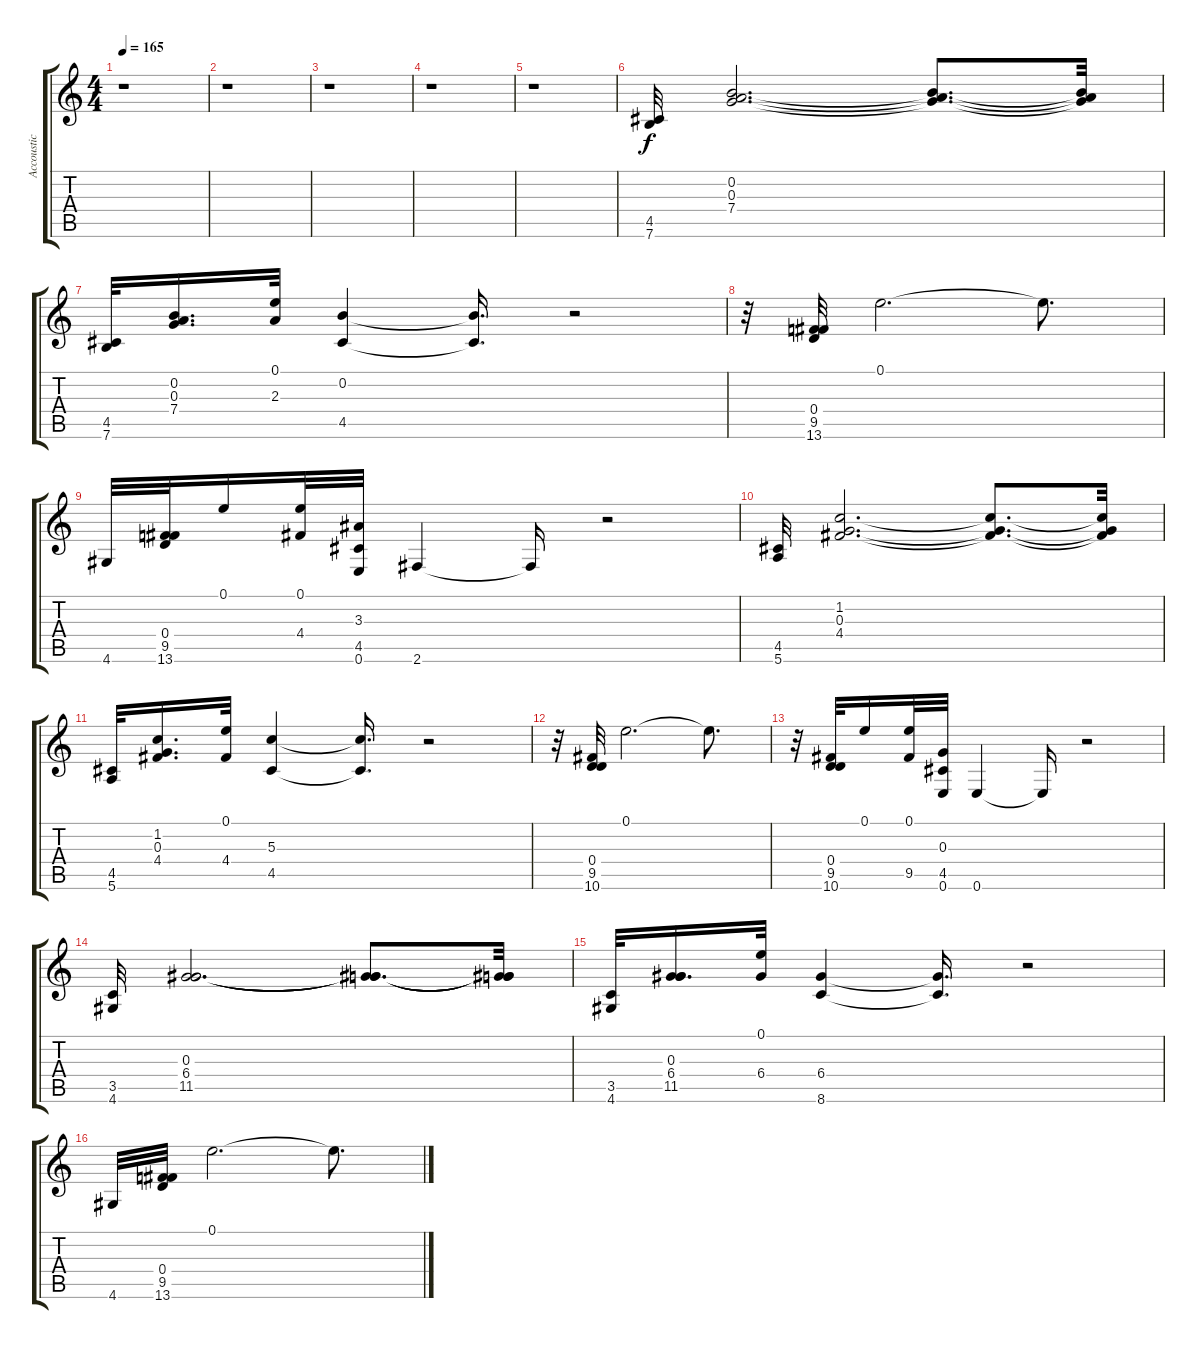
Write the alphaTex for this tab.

\track ("Accoustic Guitar" "Accoustic ") {instrument acousticguitarsteel}
\staff {score tabs}
\tuning (E4 B3 G3 D3 A2 E2) {hide}
\ts (4 4)
\tempo 165
\clef g2
\ks c
r.1{dy f} |
r.1 |
r.1 |
r.1 |
r.1 |
(4.5 7.6).32 (0.2 0.3 7.4).2{d} (0.2{t} 0.3{t} 7.4{t}).8{d} (0.2{t} 0.3{t} 7.4{t}).32 |
(4.5 7.6).32 (0.2 0.3 7.4).16{d} (0.1 2.3).32 (0.2 4.5).4 (0.2{t} 4.5{t}).16{d} r.2 |
r.32 (0.4 9.5 13.6).32 0.1.2{d} 0.1{t}.8{d} |
4.6.32 (0.4 9.5 13.6).32 0.1.16 (0.1 4.4).32 (3.3 4.5 0.6).32 2.6.4 2.6{t}.16 r.2 |
(4.5 5.6).32 (1.2 0.3 4.4).2{d} (1.2{t} 0.3{t} 4.4{t}).8{d} (1.2{t} 0.3{t} 4.4{t}).32 |
(4.5 5.6).32 (1.2 0.3 4.4).16{d} (0.1 4.4).32 (5.3 4.5).4 (5.3{t} 4.5{t}).16{d} r.2 |
r.32 (0.4 9.5 10.6).32 0.1.2{d} 0.1{t}.8{d} |
r.32 (0.4 9.5 10.6).32 0.1.16 (0.1 9.5).32 (0.3 4.5 0.6).32 0.6.4 0.6{t}.16 r.2 |
(3.5 4.6).32 (0.3 6.4 11.5).2{d} (0.3{t} 6.4{t} 11.5{t}).8{d} (0.3{t} 6.4{t} 11.5{t}).32 |
(3.5 4.6).32 (0.3 6.4 11.5).16{d} (0.1 6.4).32 (6.4 8.6).4 (6.4{t} 8.6{t}).16{d} r.2 |
4.6.32 (0.4 9.5 13.6).32 0.1.2{d} 0.1{t}.8{d}
